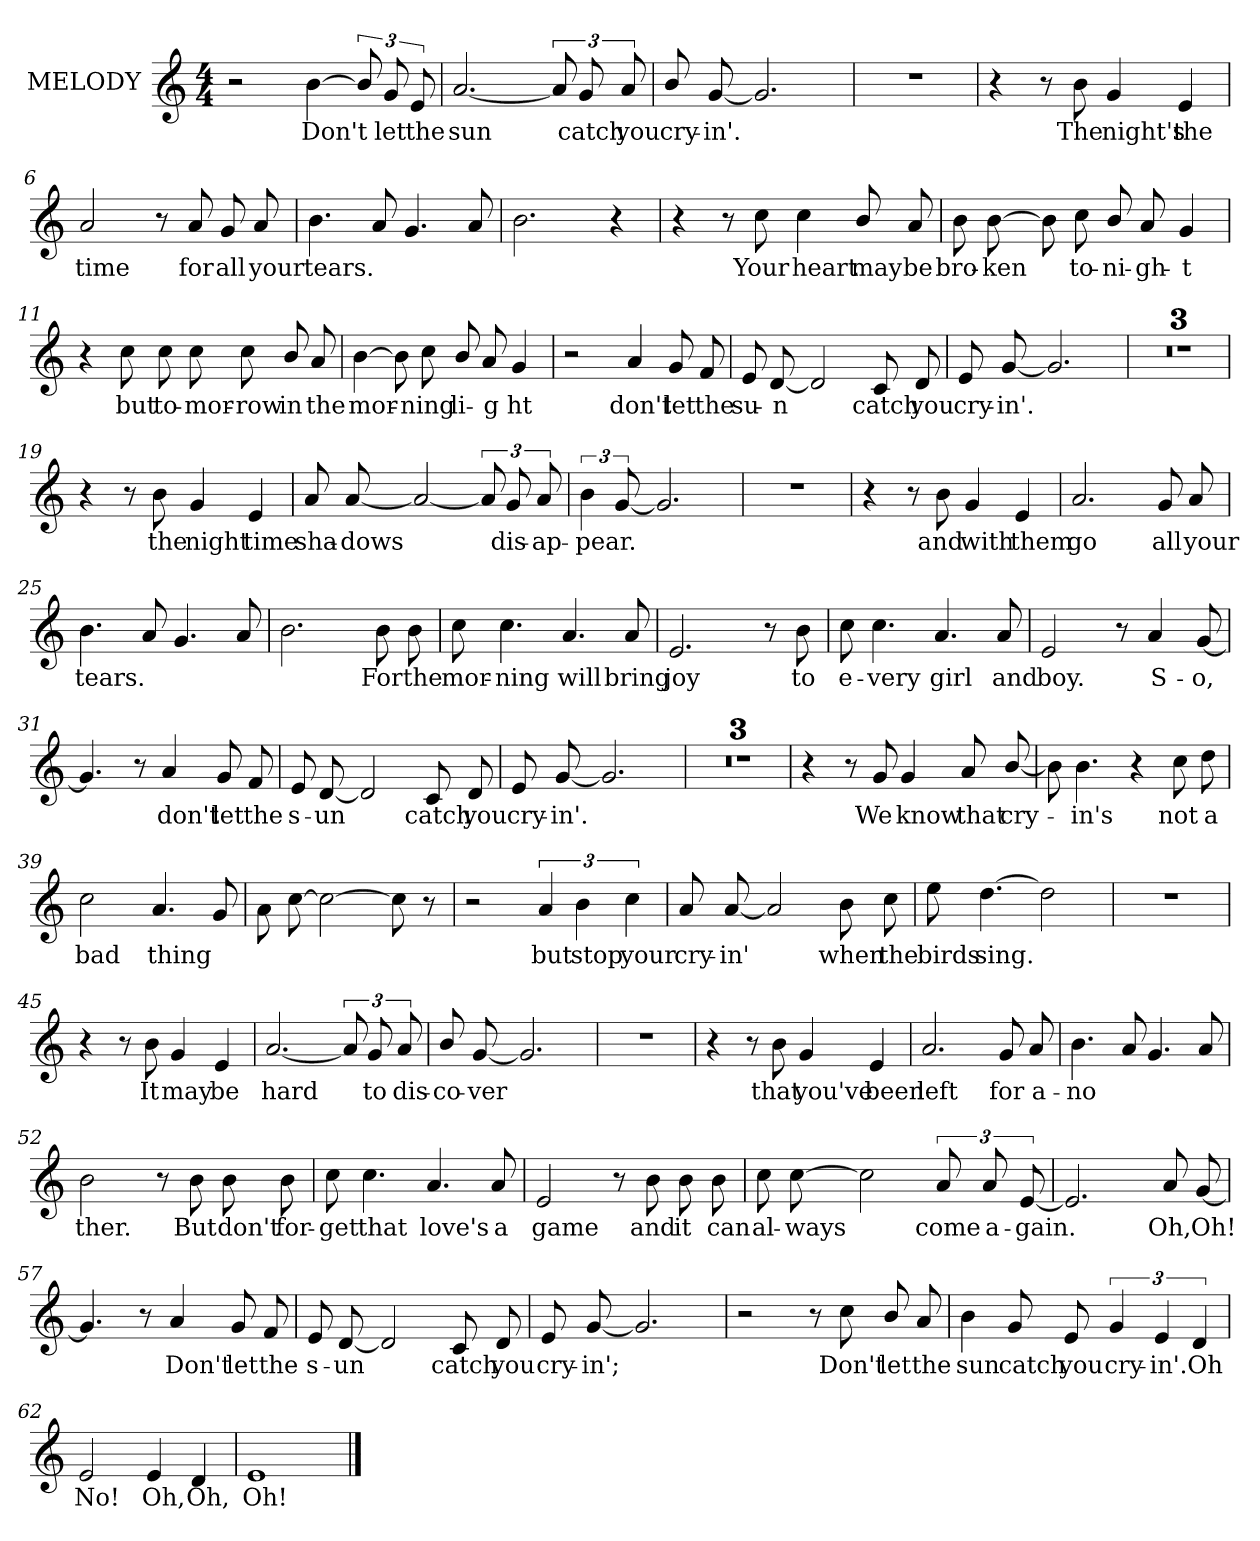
**kern	**text
*part1	*part1
*staff1	*staff1
*I"MELODY	*
*I'MELODY	*
*clefG2	*
*k[]	*
*M4/4	*
=1	=1
2r	.
[>4b\	Don't
12b/L]	.
12g/	let
12e/	the
=2	=2
[<2.a/	sun
12a/L]	.
12g/	catch
12a/	you
=3	=3
8b/L	cry-
[<8g/	in'.
2.g/]	.
=4	=4
1r	.
!!LO:LB:g=z
=5	=5
4r	.
8r	.
8b\	The
4g/	night's
4e/	the
=6	=6
2a/	time
8r	.
8a/	for
8g/L	all
8a/	your
!!LO:LB:g=z
=7	=7
4.b\	tears.
8a/	.
4.g/	.
8a/	.
=8	=8
2.b\	.
4r	.
=9	=9
4r	.
8r	.
8cc\	Your
4cc\	heart
8b/L	may
8a/	be
!!LO:LB:g=z
=10	=10
8b\L	bro-
[>8b\	ken
8b\L]	.
8cc\	to-
8b/L	ni-
8a/	gh-
4g/	t
=11	=11
4r	.
8cc\L	but
8cc\	to-
8cc\L	mor-
8cc\	row
8b/L	in
8a/	the
=12	=12
[>4b\	mor-
8b\L]	.
8cc\	ning
8b/L	li-
8a/	g
4g/	ht
!!LO:LB:g=z
=13	=13
2r	.
4a/	don't
8g/L	let
8f/	the
=14	=14
8e/L	su-
[<8d/	n
2d/]	.
8c/L	catch
8d/	you
=15	=15
8e/L	cry-
[<8g/	in'.
2.g/]	.
=16	=16
1r	.
!!LO:LB:g=z
=17	=17
1r	.
=18	=18
1r	.
=19	=19
4r	.
8r	.
8b\	the
4g/	night
4e/	time
=20	=20
8a/L	sha-
[<8a/	dows
2a/_<	.
12a/L]	.
12g/	dis-
12a/	ap-
!!LO:LB:g=z
=21	=21
6b\	pear.
[<12g/	.
2.g/]	.
=22	=22
1r	.
=23	=23
4r	.
8r	.
8b\	and
4g/	with
4e/	them
=24	=24
2.a/	go
8g/L	all
8a/	your
!!LO:LB:g=z
=25	=25
4.b\	tears.
8a/	.
4.g/	.
8a/	.
=26	=26
2.b\	.
8b\L	For
8b\	the
=27	=27
8cc\	mor-
4.cc\	ning
4.a/	will
8a/	bring
!!LO:PB:g=z
=28	=28
2.e/	joy
8r	.
8b\	to
=29	=29
8cc\	e-
4.cc\	very
4.a/	girl
8a/	and
=30	=30
2e/	boy.
8r	.
4a/	S-
[<8g/	o,
=31	=31
4.g/]	.
8r	.
4a/	don't
8g/L	let
8f/	the
!!LO:LB:g=z
=32	=32
8e/L	s-
[<8d/	un
2d/]	.
8c/L	catch
8d/	you
=33	=33
8e/L	cry-
[<8g/	in'.
2.g/]	.
=34	=34
1r	.
=35	=35
1r	.
!!LO:LB:g=z
=36	=36
1r	.
=37	=37
4r	.
8r	.
8g/	We
4g/	know
8a/L	that
[>8b/	cry-
=38	=38
8b\]	.
4.b\	in's
4r	.
8cc\L	not
8dd\	a
!!LO:LB:g=z
=39	=39
2cc\	bad
4.a/	thing
8g/	.
=40	=40
8a\L	.
[>8cc\	.
2cc\_>	.
8cc\]	.
8r	.
!!LO:LB:g=z
=41	=41
2r	.
6a/	but
6b\	stop
6cc\	your
=42	=42
8a/L	cry-
[<8a/	in'
2a/]	.
8b\L	when
8cc\	the
=43	=43
8ee\	birds
[>4.dd\	sing.
2dd\]	.
!!LO:LB:g=z
=44	=44
1r	.
=45	=45
4r	.
8r	.
8b\	It
4g/	may
4e/	be
=46	=46
[<2.a/	hard
12a/L]	.
12g/	to
12a/	dis-
!!LO:LB:g=z
=47	=47
8b/L	co-
[<8g/	ver
2.g/]	.
=48	=48
1r	.
=49	=49
4r	.
8r	.
8b\	that
4g/	you've
4e/	been
=50	=50
2.a/	left
8g/L	for
8a/	a-
!!LO:LB:g=z
=51	=51
4.b\	no
8a/	.
4.g/	.
8a/	.
=52	=52
2b\	ther.
8r	.
8b\	But
8b\L	don't
8b\	for-
=53	=53
8cc\	get
4.cc\	that
4.a/	love's
8a/	a
!!LO:PB:g=z
=54	=54
2e/	game
8r	.
8b\	and
8b\L	it
8b\	can
=55	=55
8cc\L	al-
[>8cc\	ways
2cc\]	.
12a/L	come
12a/	a-
[<12e/	gain.
=56	=56
2.e/]	.
8a/L	Oh,
[<8g/	Oh!
!!LO:LB:g=z
=57	=57
4.g/]	.
8r	.
4a/	Don't
8g/L	let
8f/	the
=58	=58
8e/L	s-
[<8d/	un
2d/]	.
8c/L	catch
8d/	you
=59	=59
8e/L	cry-
[<8g/	in';
2.g/]	.
!!LO:LB:g=z
=60	=60
2r	.
8r	.
8cc\	Don't
8b/L	let
8a/	the
=61	=61
4b\	sun
8g/L	catch
8e/	you
6g/	cry-
6e/	in'.
6d/	Oh
=62	=62
2e/	No!
4e/	Oh,
4d/	Oh,
=63	=63
1e	Oh!
==	==
*-	*-
